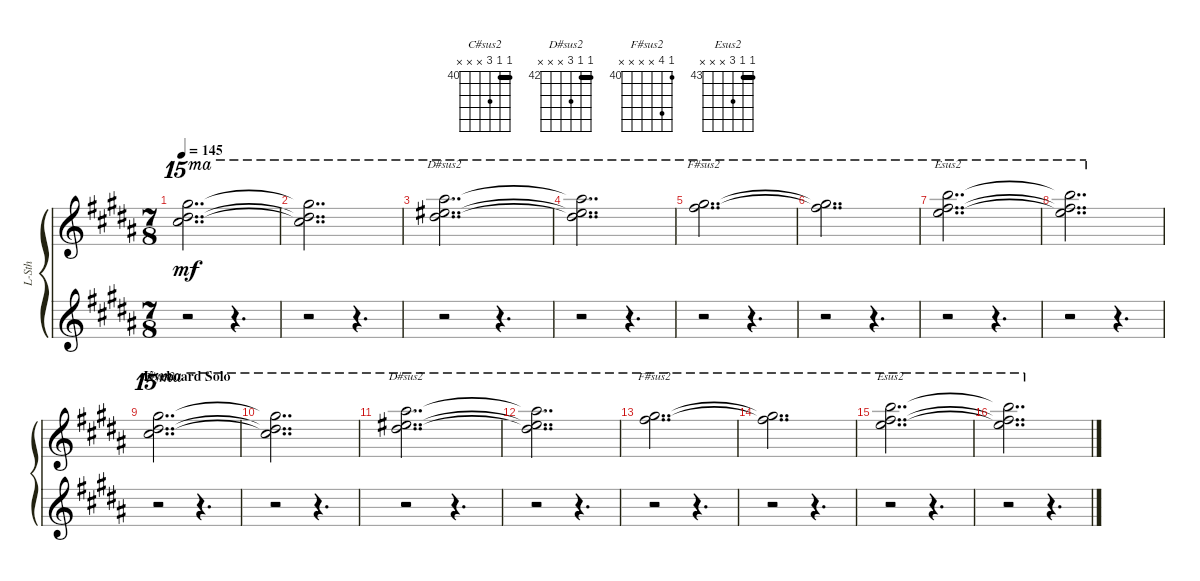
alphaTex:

\defaultSystemsLayout 4
\bracketExtendMode groupsimilarinstruments
\otherSystemsTrackNameOrientation horizontal
\track ("Pads / Strings" "L-Sth") {multiBarRest instrument lead7fifths}
\staff {score}
\tuning (E4 B3 G3 D3 A2 E2)
\chord ("C#sus2" 40 40 42 x x x) {firstfret 40 showfingering false barre 40}
\chord ("D#sus2" 42 42 44 x x x) {firstfret 42 showfingering false barre 42}
\chord ("F#sus2" 40 43 x x x x) {firstfret 40 showfingering false}
\chord ("Esus2" 43 43 45 x x x) {firstfret 43 showfingering false barre 43}
\ts (7 8)
\tempo 145
\clef g2
\ks b
(42.3{t acc #} 40.2{t acc #} 40.1{t acc #}).2{dd ot 15ma dy mf} |
(42.3{t acc #} 40.2{t acc #} 40.1{t acc #}).2{dd ot 15ma} |
(42.1{acc #} 42.2{acc #} 44.3{acc #}).2{dd ch "D#sus2" ot 15ma} |
(44.3{t acc #} 42.2{t acc #} 42.1{t acc #}).2{dd ot 15ma} |
(43.2{acc #} 40.1{acc #}).2{dd ch "F#sus2" ot 15ma} |
(43.2{t acc #} 40.1{t acc #}).2{dd ot 15ma} |
(45.3{acc forcenatural} 43.2{acc #} 43.1{acc forcenatural}).2{dd ch "Esus2" ot 15ma} |
(43.2{t acc #} 45.3{t acc forcenatural} 43.1{t acc forcenatural}).2{dd ot 15ma} |
\section ("" "Kyeboard Solo")
(40.1{acc #} 40.2{acc #} 42.3{acc #}).2{dd ch "C#sus2" ot 15ma} |
(42.3{t acc #} 40.2{t acc #} 40.1{t acc #}).2{dd ot 15ma} |
(42.1{acc #} 42.2{acc #} 44.3{acc #}).2{dd ch "D#sus2" ot 15ma} |
(44.3{t acc #} 42.2{t acc #} 42.1{t acc #}).2{dd ot 15ma} |
(43.2{acc #} 40.1{acc #}).2{dd ch "F#sus2" ot 15ma} |
(43.2{t acc #} 40.1{t acc #}).2{dd ot 15ma} |
(45.3{acc forcenatural} 43.2{acc #} 43.1{acc forcenatural}).2{dd ch "Esus2" ot 15ma} |
(43.2{t acc #} 45.3{t acc forcenatural} 43.1{t acc forcenatural}).2{dd ot 15ma}
\staff {score}
\tuning (E4 B3 G3 D3 A2 E2)
\clef g2
\ottava regular
\simile none
\ks b
r.2{dy f} r.4{d} |
r.2 r.4{d} |
r.2 r.4{d} |
r.2 r.4{d} |
r.2 r.4{d} |
r.2 r.4{d} |
r.2 r.4{d} |
r.2 r.4{d} |
r.2 r.4{d} |
r.2 r.4{d} |
r.2 r.4{d} |
r.2 r.4{d} |
r.2 r.4{d} |
r.2 r.4{d} |
r.2 r.4{d} |
r.2 r.4{d}
